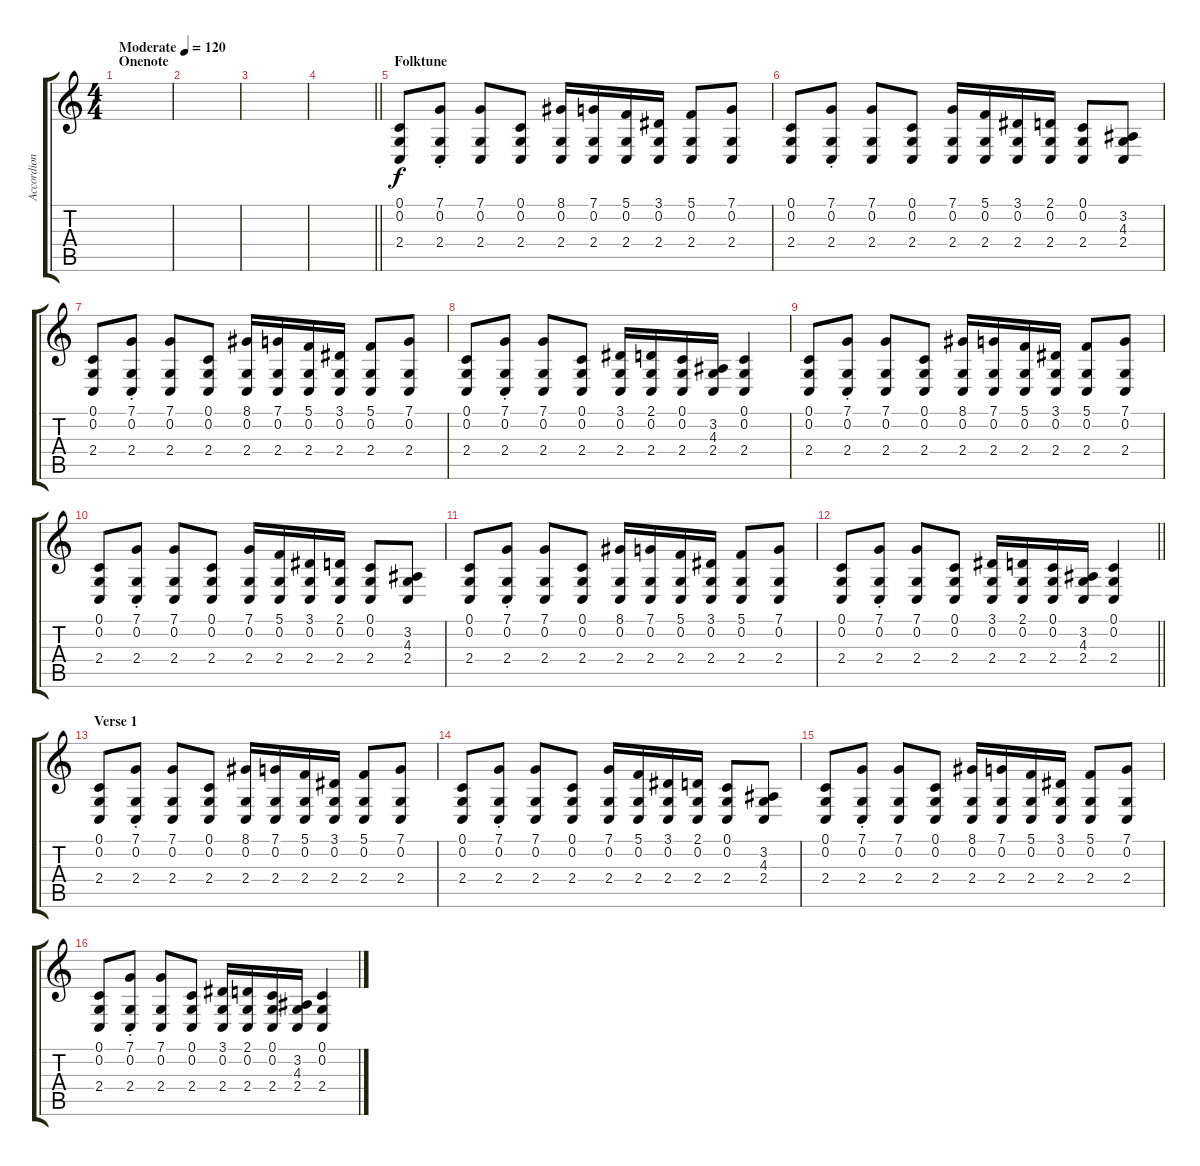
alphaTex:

\track ("Accordion" "Accordion") {instrument accordion}
\staff {score tabs}
\tuning (C4 G3 Eb3 Bb2 F2 C2) {hide}
\ts (4 4)
\section ("" "Onenote")
\tempo (120 "Moderate")
\clef g2
\ks c
|
|
|
\barLineRight lightlight
|
\section ("" "Folktune")
(0.1 0.2 2.4).8 (7.1{st} 0.2 2.4).8 (7.1 0.2 2.4).8 (0.1 0.2 2.4).8 (8.1 0.2 2.4).16 (7.1 0.2 2.4).16 (5.1 0.2 2.4).16 (3.1 0.2 2.4).16 (5.1 0.2 2.4).8 (7.1 0.2 2.4).8 |
(0.1 0.2 2.4).8 (7.1{st} 0.2 2.4).8 (7.1 0.2 2.4).8 (0.1 0.2 2.4).8 (7.1 0.2 2.4).16 (5.1 0.2 2.4).16 (3.1 0.2 2.4).16 (2.1 0.2 2.4).16 (0.1 0.2 2.4).8 (3.2 4.3 2.4).8 |
(0.1 0.2 2.4).8 (7.1{st} 0.2 2.4).8 (7.1 0.2 2.4).8 (0.1 0.2 2.4).8 (8.1 0.2 2.4).16 (7.1 0.2 2.4).16 (5.1 0.2 2.4).16 (3.1 0.2 2.4).16 (5.1 0.2 2.4).8 (7.1 0.2 2.4).8 |
(0.1 0.2 2.4).8 (7.1{st} 0.2 2.4).8 (7.1 0.2 2.4).8 (0.1 0.2 2.4).8 (3.1 0.2 2.4).16 (2.1 0.2 2.4).16 (0.1 0.2 2.4).16 (3.2 4.3 2.4).16 (0.1 0.2 2.4).4 |
(0.1 0.2 2.4).8 (7.1{st} 0.2 2.4).8 (7.1 0.2 2.4).8 (0.1 0.2 2.4).8 (8.1 0.2 2.4).16 (7.1 0.2 2.4).16 (5.1 0.2 2.4).16 (3.1 0.2 2.4).16 (5.1 0.2 2.4).8 (7.1 0.2 2.4).8 |
(0.1 0.2 2.4).8 (7.1{st} 0.2 2.4).8 (7.1 0.2 2.4).8 (0.1 0.2 2.4).8 (7.1 0.2 2.4).16 (5.1 0.2 2.4).16 (3.1 0.2 2.4).16 (2.1 0.2 2.4).16 (0.1 0.2 2.4).8 (3.2 4.3 2.4).8 |
(0.1 0.2 2.4).8 (7.1{st} 0.2 2.4).8 (7.1 0.2 2.4).8 (0.1 0.2 2.4).8 (8.1 0.2 2.4).16 (7.1 0.2 2.4).16 (5.1 0.2 2.4).16 (3.1 0.2 2.4).16 (5.1 0.2 2.4).8 (7.1 0.2 2.4).8 |
\barLineRight lightlight
(0.1 0.2 2.4).8 (7.1{st} 0.2 2.4).8 (7.1 0.2 2.4).8 (0.1 0.2 2.4).8 (3.1 0.2 2.4).16 (2.1 0.2 2.4).16 (0.1 0.2 2.4).16 (3.2 4.3 2.4).16 (0.1 0.2 2.4).4 |
\section ("" "Verse 1")
(0.1 0.2 2.4).8 (7.1{st} 0.2 2.4).8 (7.1 0.2 2.4).8 (0.1 0.2 2.4).8 (8.1 0.2 2.4).16 (7.1 0.2 2.4).16 (5.1 0.2 2.4).16 (3.1 0.2 2.4).16 (5.1 0.2 2.4).8 (7.1 0.2 2.4).8 |
(0.1 0.2 2.4).8 (7.1{st} 0.2 2.4).8 (7.1 0.2 2.4).8 (0.1 0.2 2.4).8 (7.1 0.2 2.4).16 (5.1 0.2 2.4).16 (3.1 0.2 2.4).16 (2.1 0.2 2.4).16 (0.1 0.2 2.4).8 (3.2 4.3 2.4).8 |
(0.1 0.2 2.4).8 (7.1{st} 0.2 2.4).8 (7.1 0.2 2.4).8 (0.1 0.2 2.4).8 (8.1 0.2 2.4).16 (7.1 0.2 2.4).16 (5.1 0.2 2.4).16 (3.1 0.2 2.4).16 (5.1 0.2 2.4).8 (7.1 0.2 2.4).8 |
(0.1 0.2 2.4).8 (7.1{st} 0.2 2.4).8 (7.1 0.2 2.4).8 (0.1 0.2 2.4).8 (3.1 0.2 2.4).16 (2.1 0.2 2.4).16 (0.1 0.2 2.4).16 (3.2 4.3 2.4).16 (0.1 0.2 2.4).4
